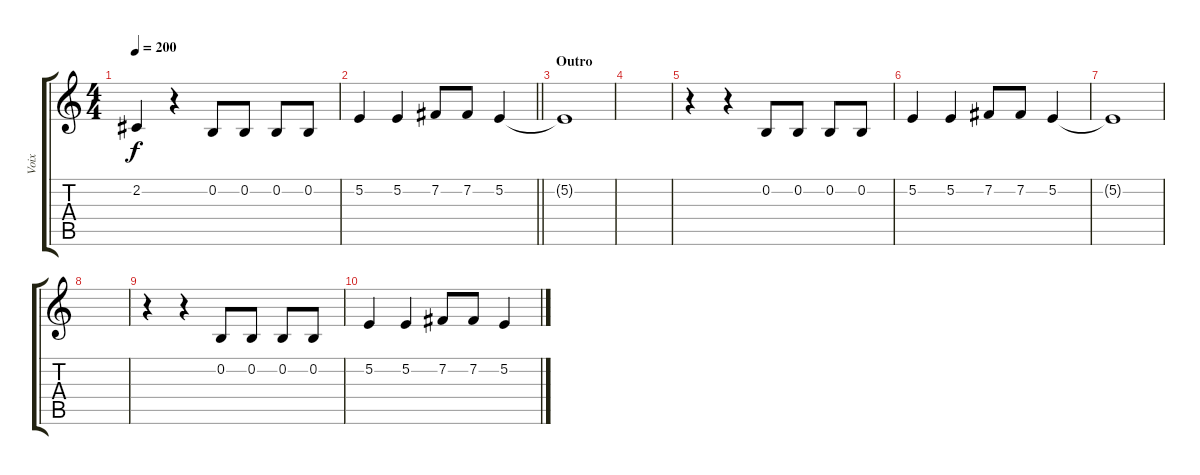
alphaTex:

\track ("Voix" "Voix") {instrument trumpet}
\staff {score tabs}
\tuning (E4 B3 G3 D3 A2 E2) {hide}
\ts (4 4)
\tempo 200
\clef g2
\ks c
2.2{t}.4{dy f} r.4 0.2.8 0.2.8 0.2.8 0.2.8 |
\barLineRight lightlight
5.2.4 5.2.4 7.2.8 7.2.8 5.2.4 |
\section ("" "Outro ")
5.2{t}.1 |
|
r.4 r.4 0.2.8 0.2.8 0.2.8 0.2.8 |
5.2.4 5.2.4 7.2.8 7.2.8 5.2.4 |
5.2{t}.1 |
|
r.4 r.4 0.2.8 0.2.8 0.2.8 0.2.8 |
5.2.4 5.2.4 7.2.8 7.2.8 5.2.4
